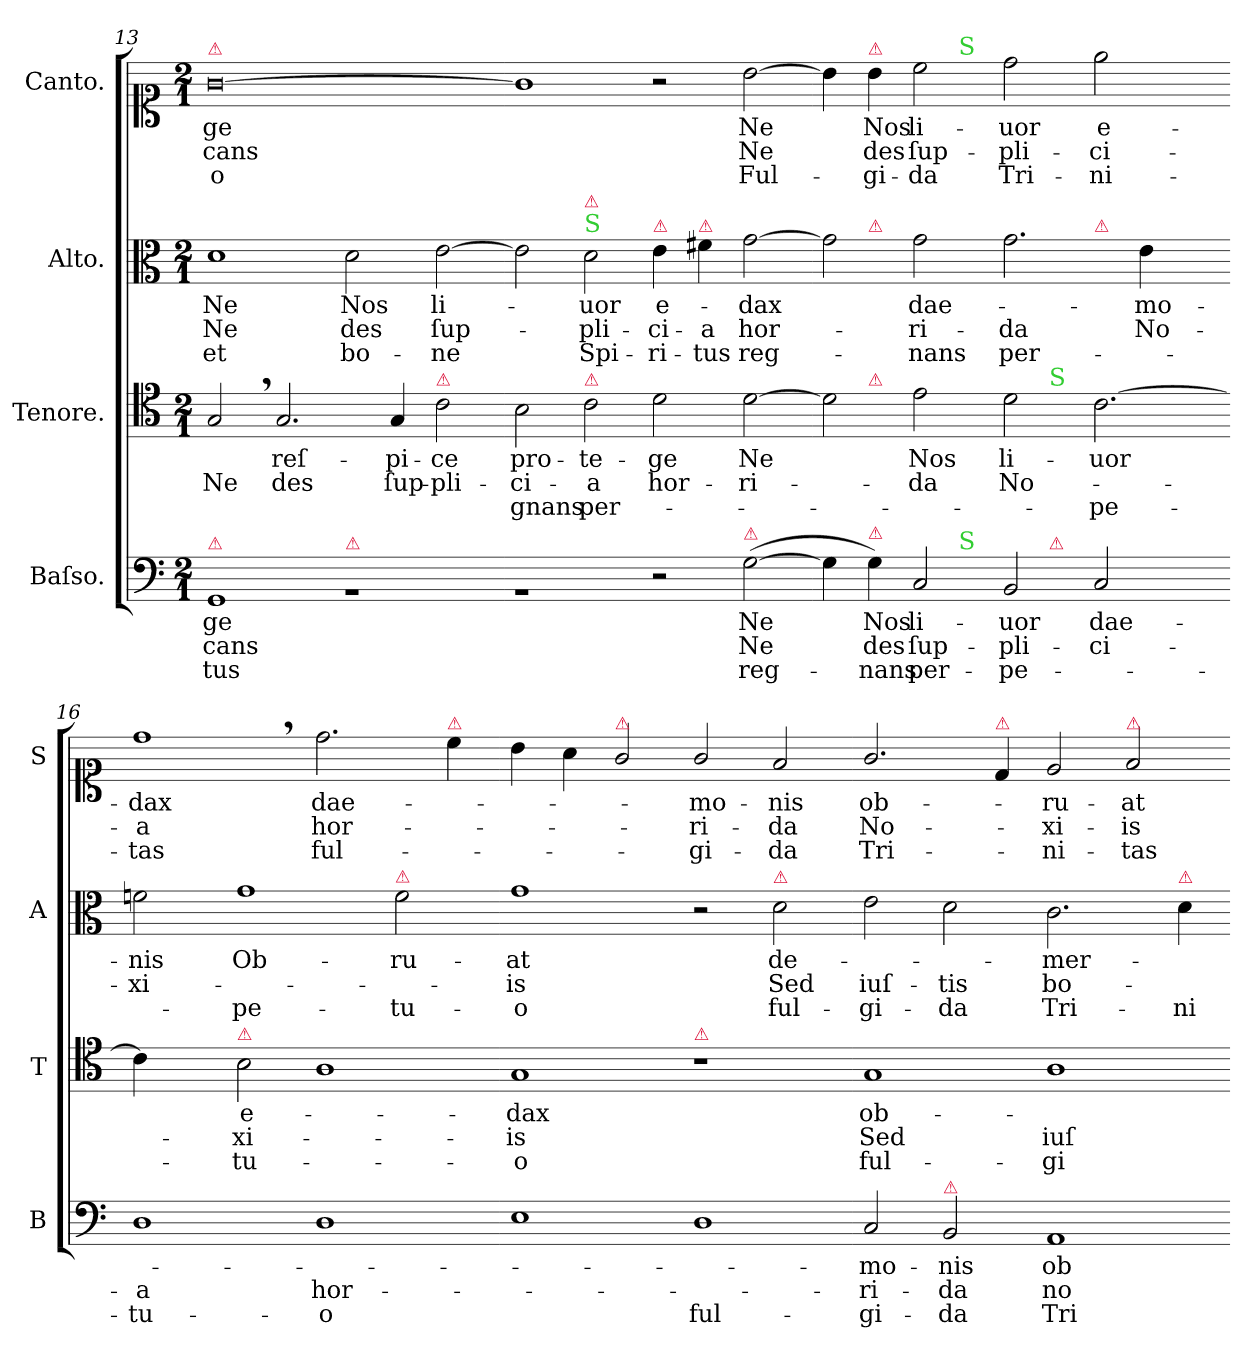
**kern	**text	**text	**text	**kern	**text	**text	**text	**kern	**text	**text	**text	**kern	**text	**text	**text
*part4	*part4	*part4	*part4	*part3	*part3	*part3	*part3	*part2	*part2	*part2	*part2	*part1	*part1	*part1	*part1
*staff4	*staff4	*staff4	*staff4	*staff3	*staff3	*staff3	*staff3	*staff2	*staff2	*staff2	*staff2	*staff1	*staff1	*staff1	*staff1
*I"Baſso.	*	*	*	*I"Tenore.	*	*	*	*I"Alto.	*	*	*	*I"Canto.	*	*	*
*I'B	*	*	*	*I'T	*	*	*	*I'A	*	*	*	*I'S	*	*	*
*clefF4	*	*	*	*clefC4	*	*	*	*clefC3	*	*	*	*clefC1	*	*	*
*k[]	*	*	*	*k[]	*	*	*	*k[]	*	*	*	*k[]	*	*	*
*M2/1	*	*	*	*M2/1	*	*	*	*M2/1	*	*	*	*M2/1	*	*	*
=13	=13	=13	=13	=13	=13	=13	=13	=13	=13	=13	=13	=13	=13	=13	=13
!	!	!	!	!	!	!	!	!	!	!	!	!LO:TX:a:color=crimson:t=⚠	!	!	!
!LO:TX:a:color=crimson:t=⚠	!	!	!	!	!	!	!	!	!	!	!	!	!	!	!
1GG	-ge	-cans	-tus	2G,</	.	Ne	.	1d	Ne	Ne	et	[0g	-ge	-cans	-o
.	.	.	.	2.G/	reſ-	des	.	.	.	.	.	.	.	.	.
!LO:TX:a:color=crimson:t=⚠	!	!	!	!	!	!	!	!	!	!	!	!	!	!	!
1rBB	.	.	.	.	.	.	.	2d\	Nos	des	bo-	.	.	.	.
.	.	.	.	4G/	-pi-	ſup-	.	.	.	.	.	.	.	.	.
!	!	!	!	!LO:TX:a:color=crimson:t=⚠	!	!	!	!	!	!	!	!	!	!	!
.	.	.	.	2c\	-ce	-pli-	.	[2e\	li-	ſup-	-ne	.	.	.	.
=14-	=14-	=14-	=14-	=14-	=14-	=14-	=14-	=14-	=14-	=14-	=14-	=14-	=14-	=14-	=14-
1rBB	.	.	.	2B\	pro-	-ci-	-gnans	2e\]	.	.	.	1g]	.	.	.
!	!	!	!	!	!	!	!	!LO:TX:a:color=limegreen:t=S	!	!	!	!	!	!	!
!	!	!	!	!	!	!	!	!LO:TX:a:color=crimson:t=⚠	!	!	!	!	!	!	!
!	!	!	!	!LO:TX:a:color=crimson:t=⚠	!	!	!	!	!	!	!	!	!	!	!
.	.	.	.	2c\	-te-	-a	per-	2d\	-uor	-pli-	Spi-	.	.	.	.
!	!	!	!	!	!	!	!	!LO:TX:a:color=crimson:t=⚠	!	!	!	!	!	!	!
2r	.	.	.	2d\	-ge	hor-	.	4e\	e-	-ci-	-ri-	2r	.	.	.
!	!	!	!	!	!	!	!	!LO:TX:a:color=crimson:t=⚠	!	!	!	!	!	!	!
.	.	.	.	.	.	.	.	4f#X\	.	-a	-tus	.	.	.	.
!LO:TX:a:color=crimson:t=⚠	!	!	!	!	!	!	!	!	!	!	!	!	!	!	!
(<[2G\	Ne	Ne	reg-	[2d\	Ne	-ri-	.	[2g\	-dax	hor-	reg-	[2b\	Ne	Ne	Ful-
=15-	=15-	=15-	=15-	=15-	=15-	=15-	=15-	=15-	=15-	=15-	=15-	=15-	=15-	=15-	=15-
*^	*	*	*	*^	*	*	*	*^	*	*	*	*^	*	*	*
*	*^	*	*	*	*	*^	*	*	*	*	*^	*	*	*	*	*	*	*	*
4G\]	2.ryy	1ryy	.	.	.	2d\]	4ryy	1ryy	.	.	.	2g\]	4ryy	1.ryy	.	.	.	4b\]	2.ryy	.	.	.
!	!	!	!	!	!	!	!	!	!	!	!	!	!	!	!	!	!	!LO:TX:a:color=crimson:t=⚠	!	!	!	!
!	!	!	!	!	!	!	!	!	!	!	!	!	!LO:TX:a:color=crimson:t=⚠	!	!	!	!	!	!	!	!	!
!	!	!	!	!	!	!	!LO:TX:a:color=crimson:t=⚠	!	!	!	!	!	!	!	!	!	!	!	!	!	!	!
!LO:TX:a:color=crimson:t=⚠	!	!	!	!	!	!	!	!	!	!	!	!	!	!	!	!	!	!	!	!	!	!
4G\)	.	.	Nos	des	-nans	.	0ryy	.	.	.	.	.	0ryy	.	.	.	.	4b\	.	Nos	des	-gi-
2C/	.	.	li-	ſup-	per-	2e\	.	.	Nos	-da	.	2g\	.	.	dae-	-ri-	-nans	2cc\	.	li-	ſup-	-da
!	!	!	!	!	!	!	!	!	!	!	!	!	!	!	!	!	!	!	!LO:TX:a:color=limegreen:t=S	!	!	!
!	!LO:TX:a:color=limegreen:t=S	!	!	!	!	!	!	!	!	!	!	!	!	!	!	!	!	!	!	!	!	!
.	1.ryy	.	.	.	.	.	.	.	.	.	.	.	.	.	.	.	.	.	1.ryy	.	.	.
2BB/	.	4ryy	-uor	-pli-	-pe-	2d\	.	4ryy	li-	No-	.	2.g\	.	.	.	-da	per-	2dd\	.	-uor	-pli-	Tri-
!	!	!	!	!	!	!	!	!LO:TX:a:color=limegreen:t=S	!	!	!	!	!	!	!	!	!	!	!	!	!	!
!	!	!LO:TX:a:color=crimson:t=⚠	!	!	!	!	!	!	!	!	!	!	!	!	!	!	!	!	!	!	!	!
.	.	1ryy	.	.	.	.	.	1ryy	.	.	.	.	.	.	.	.	.	.	.	.	.	.
!	!	!	!	!	!	!	!	!	!	!	!	!	!	!LO:TX:a:color=crimson:t=⚠	!	!	!	!	!	!	!	!
2C/	.	.	dae-	-ci-	.	[2.c\	.	.	-uor	.	-pe-	.	.	2.ryy	.	.	.	2ee\	.	e-	-ci-	-ni-
.	.	.	.	.	.	.	.	.	.	.	.	4e\	.	.	-mo-	No-	.	.	.	.	.	.
4ryy	.	.	.	.	.	.	.	.	.	.	.	4ryy	.	.	.	.	.	4ryy	.	.	.	.
*v	*v	*v	*	*	*	*	*	*	*	*	*	*v	*v	*v	*	*	*	*v	*v	*	*	*
*	*	*	*	*v	*v	*v	*	*	*	*	*	*	*	*	*	*	*
=16-	=16-	=16-	=16-	=16-	=16-	=16-	=16-	=16-	=16-	=16-	=16-	=16-	=16-	=16-	=16-
1D	.	-a	-tu-	4c\]	.	.	.	2fn\	-nis	-xi-	.	1dd,<	-dax	-a	-tas
.	.	.	.	4ryy	.	.	.	.	.	.	.	.	.	.	.
!	!	!	!	!LO:TX:a:color=crimson:t=⚠	!	!	!	!	!	!	!	!	!	!	!
.	.	.	.	2B\	e-	-xi-	-tu-	1g	Ob-	.	-pe-	.	.	.	.
1D	.	hor-	-o	1A	.	.	.	.	.	.	.	2.dd\	dae-	hor-	ful-
!	!	!	!	!	!	!	!	!LO:TX:a:color=crimson:t=⚠	!	!	!	!	!	!	!
.	.	.	.	.	.	.	.	2f\	-ru-	.	-tu-	.	.	.	.
!	!	!	!	!	!	!	!	!	!	!	!	!LO:TX:a:color=crimson:t=⚠	!	!	!
.	.	.	.	.	.	.	.	.	.	.	.	4cc\	.	.	.
=17-	=17-	=17-	=17-	=17-	=17-	=17-	=17-	=17-	=17-	=17-	=17-	=17-	=17-	=17-	=17-
1E	.	.	.	1G	-dax	-is	-o	1g	-at	-is	-o	4b\	.	.	.
.	.	.	.	.	.	.	.	.	.	.	.	4a\	.	.	.
!	!	!	!	!	!	!	!	!	!	!	!	!LO:TX:a:color=crimson:t=⚠	!	!	!
.	.	.	.	.	.	.	.	.	.	.	.	2g/	.	.	.
!	!	!	!	!LO:TX:a:color=crimson:t=⚠	!	!	!	!	!	!	!	!	!	!	!
1D	.	.	ful-	1r	.	.	.	2r	.	.	.	2g/	-mo-	-ri-	-gi-
!	!	!	!	!	!	!	!	!LO:TX:a:color=crimson:t=⚠	!	!	!	!	!	!	!
.	.	.	.	.	.	.	.	2d\	de-	Sed	ful-	2f/	-nis	-da	-da
=18-	=18-	=18-	=18-	=18-	=18-	=18-	=18-	=18-	=18-	=18-	=18-	=18-	=18-	=18-	=18-
2C/	-mo-	-ri-	-gi-	1G	ob-	Sed	ful-	2e\	.	iuſ-	-gi-	2.g/	ob-	No-	Tri-
!LO:TX:a:color=crimson:t=⚠	!	!	!	!	!	!	!	!	!	!	!	!	!	!	!
2BB/	-nis	-da	-da	.	.	.	.	2d\	.	-tis	-da	.	.	.	.
!	!	!	!	!	!	!	!	!	!	!	!	!LO:TX:a:color=crimson:t=⚠	!	!	!
.	.	.	.	.	.	.	.	.	.	.	.	4d/	.	.	.
1AA	ob-	no-	Tri-	1A	.	iuſ-	-gi-	2.c\	-mer-	bo-	Tri-	2e/	-ru-	-xi-	-ni-
!	!	!	!	!	!	!	!	!	!	!	!	!LO:TX:a:color=crimson:t=⚠	!	!	!
.	.	.	.	.	.	.	.	.	.	.	.	2f/	-at	-is	-tas
!	!	!	!	!	!	!	!	!LO:TX:a:color=crimson:t=⚠	!	!	!	!	!	!	!
.	.	.	.	.	.	.	.	4d\	.	.	-ni-	.	.	.	.
=-	=-	=-	=-	=-	=-	=-	=-	=-	=-	=-	=-	=-	=-	=-	=-
*-	*-	*-	*-	*-	*-	*-	*-	*-	*-	*-	*-	*-	*-	*-	*-
